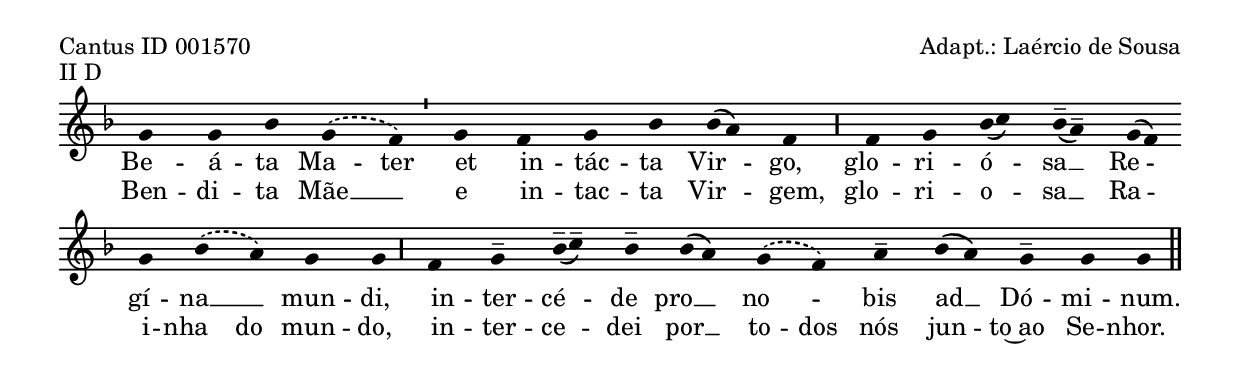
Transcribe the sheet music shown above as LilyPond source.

\version "2.24.1"

\include "gregorian.ly"
\include "../../../modules/lilypond/neums.ily"
\include "../../../modules/lilypond/spacing.ily"
\include "../../../modules/lilypond/layout.ily"
\include "../../../modules/lilypond/lyrics.ily"
\include "../../../modules/lilypond/symbols.ily"

antiphonChant = \relative c' {
  \AntiphonSignature
  \key c \major
  \C d d f \C_C d c
  \divisioMinima
  d c d f \CC f e \C c
  \divisioMaior
  c d \CC f g \once \slurDown \EE f e \CC d c \C d \C_C f e \C d d
  \divisioMaior
  c \E d \EE f g \E f \CC f e \C_C d c \E e \CC f e \E d \C d d
  \finalis

}

antiphonLyrics = \lyricmode {
  Be -- á -- ta \MelismaOff Ma -- ter \MelismaOn et in -- tác -- ta Vir -- go,
  glo -- ri -- ó -- sa __ Re -- gí -- na __ mun -- di,
  in -- ter -- cé -- de pro __ no -- bis ad __ Dó -- mi -- num.
}

antiphonLyricsPt = \lyricmode {

  Ben -- di -- ta Mãe __ e in -- tac -- ta Vir -- gem,
  glo -- ri -- o -- sa __ Ra -- i -- \MelismaOff nha do \MelismaOn mun -- do,
  in -- ter -- ce -- dei por __ \MelismaOff to -- dos \MelismaOn nós jun -- to~ao Se -- nhor.
}

\GregorianTranscriptionLayout

\header {
  meter = "Cantus ID 001570"
  arranger = "Adapt.: Laércio de Sousa"
}

\score {
  \header {
    piece = "II D"
  }

  \new GregorianTranscriptionStaff <<
    \new GregorianTranscriptionVoice = "antiphon" {
      \transpose d g \antiphonChant
    }

    \new GregorianTranscriptionLyrics \lyricsto "antiphon" \antiphonLyrics
    \new GregorianTranscriptionLyrics \lyricsto "antiphon" \antiphonLyricsPt
  >>
}